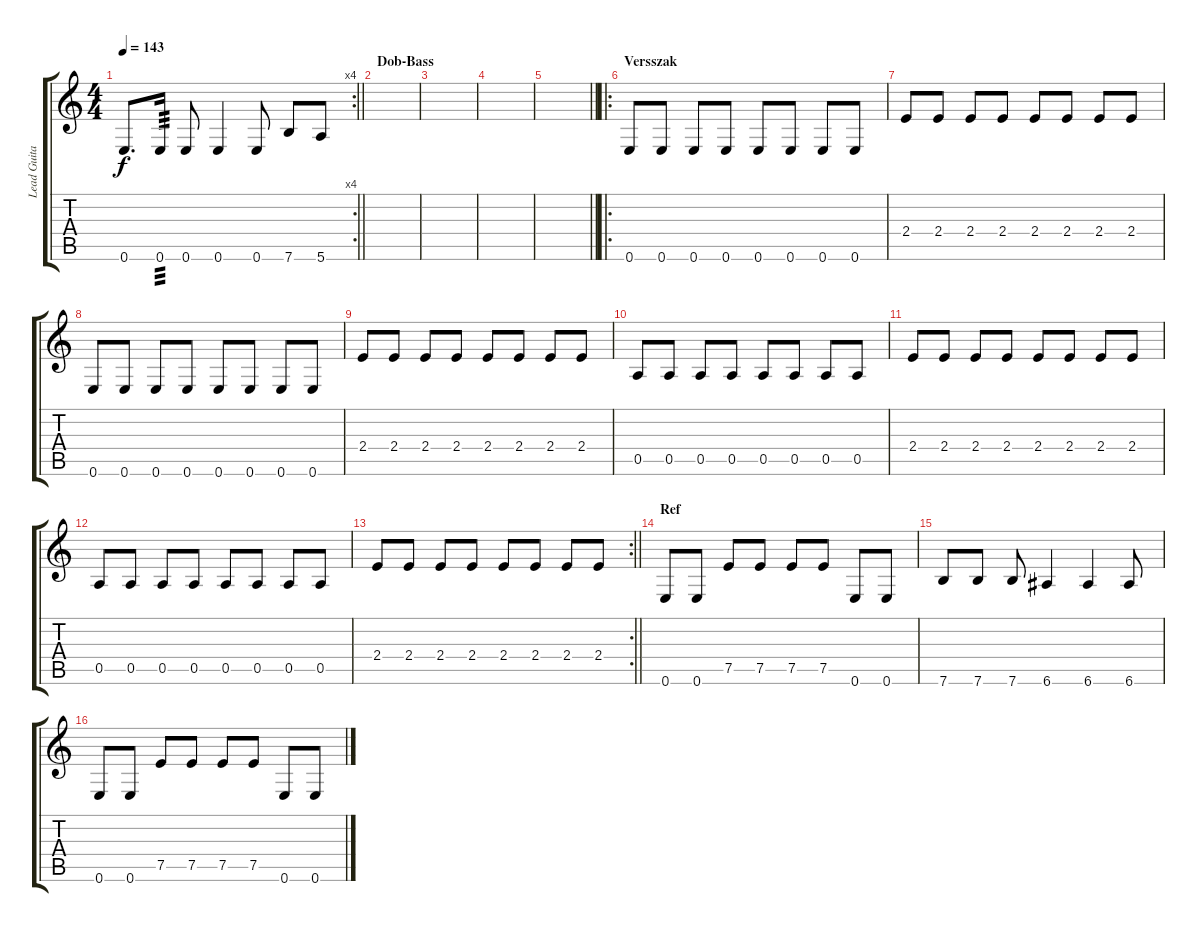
\track ("Lead Guitar" "Lead Guita") {instrument distortionguitar}
\staff {score tabs}
\tuning (E4 B3 G3 D3 A2 E2) {hide}
\rc 4
\ts (4 4)
\tempo 143
\clef g2
\barLineRight lightlight
\ks c
0.6.8{d dy f} 0.6.16{tp 3} 0.6.8 0.6.4 0.6.8 7.6.8 5.6.8 |
\section ("" "Dob-Bass")
|
|
|
\barLineRight lightlight
|
\ro
\section ("" "Versszak")
0.6.8 0.6.8 0.6.8 0.6.8 0.6.8 0.6.8 0.6.8 0.6.8 |
2.4.8 2.4.8 2.4.8 2.4.8 2.4.8 2.4.8 2.4.8 2.4.8 |
0.6.8 0.6.8 0.6.8 0.6.8 0.6.8 0.6.8 0.6.8 0.6.8 |
2.4.8 2.4.8 2.4.8 2.4.8 2.4.8 2.4.8 2.4.8 2.4.8 |
0.5.8 0.5.8 0.5.8 0.5.8 0.5.8 0.5.8 0.5.8 0.5.8 |
2.4.8 2.4.8 2.4.8 2.4.8 2.4.8 2.4.8 2.4.8 2.4.8 |
0.5.8 0.5.8 0.5.8 0.5.8 0.5.8 0.5.8 0.5.8 0.5.8 |
\rc 2
\barLineRight lightlight
2.4.8 2.4.8 2.4.8 2.4.8 2.4.8 2.4.8 2.4.8 2.4.8 |
\section ("" "Ref")
0.6.8{volume 16} 0.6.8 7.5.8 7.5.8 7.5.8 7.5.8 0.6.8 0.6.8 |
7.6.8 7.6.8 7.6.8 6.6.4 6.6.4 6.6.8 |
0.6.8 0.6.8 7.5.8 7.5.8 7.5.8 7.5.8 0.6.8 0.6.8
